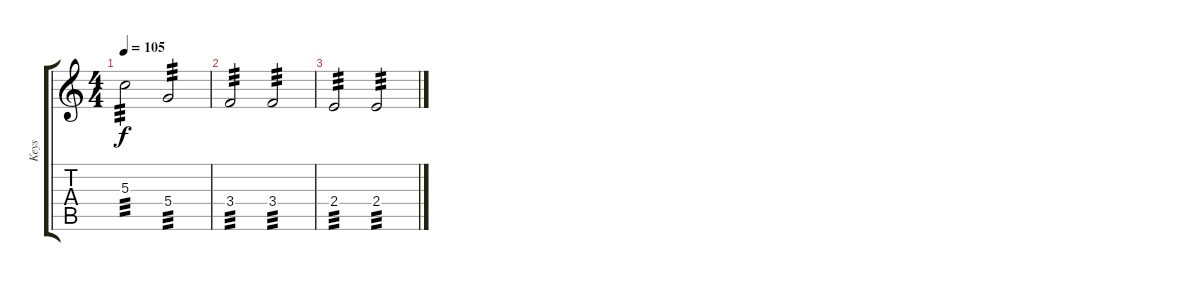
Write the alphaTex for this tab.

\track ("Keys" "Keys") {instrument clavinet}
\staff {score tabs}
\tuning (E5 B4 G4 D4 A3 E3) {hide}
\ts (4 4)
\tempo 105
\clef g2
\ks c
5.3.2{tp 3 dy f} 5.4.2{tp 3} |
3.4.2{tp 3} 3.4.2{tp 3} |
2.4.2{tp 3} 2.4.2{tp 3}
